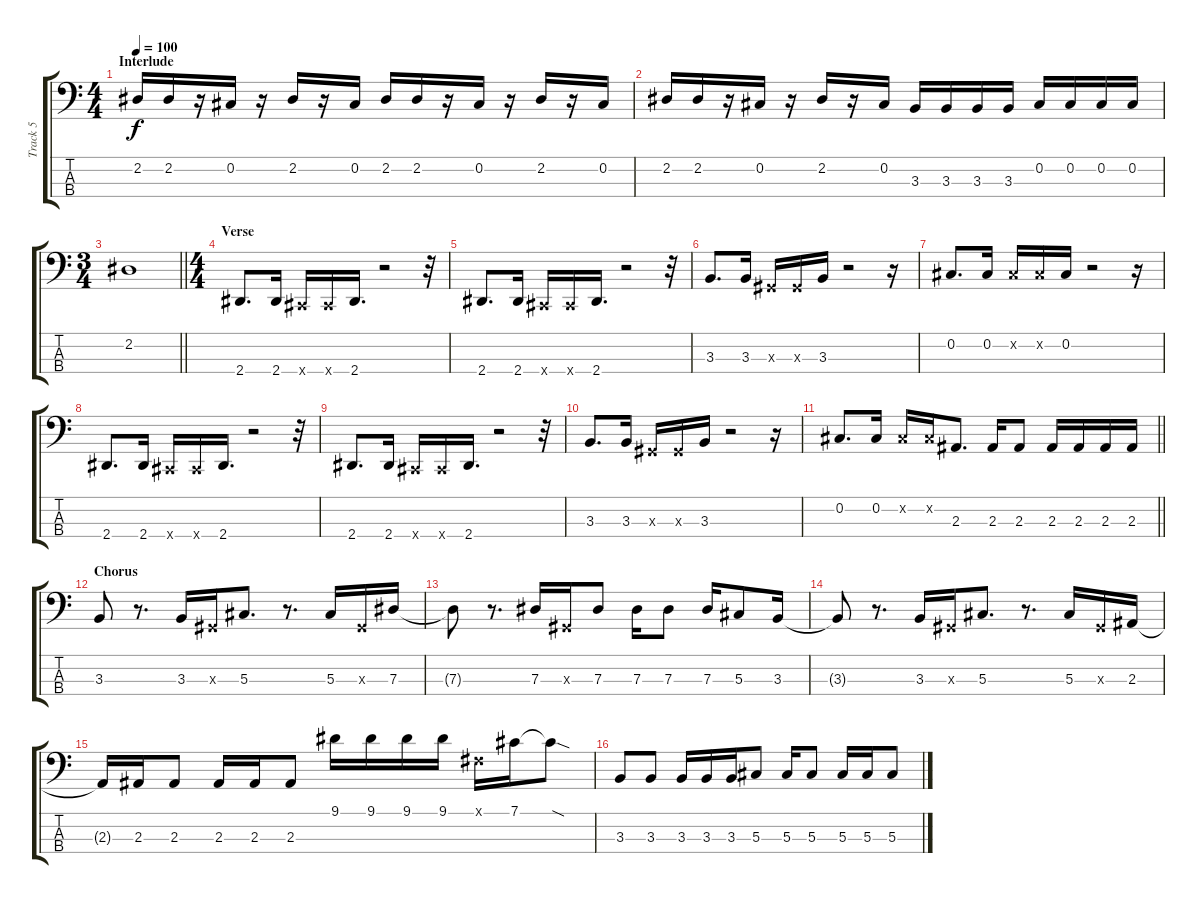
\track ("Track 5" "Track 5") {instrument electricbassfinger}
\staff {score tabs}
\tuning (Gb2 Db2 Ab1 Db1) {hide}
\ts (4 4)
\section ("" "Interlude")
\tempo 100
\clef f4
\ks c
2.2.16{dy f} 2.2.16 r.16 0.2.16 r.16 2.2.16 r.16 0.2.16 2.2.16 2.2.16 r.16 0.2.16 r.16 2.2.16 r.16 0.2.16 |
2.2.16 2.2.16 r.16 0.2.16 r.16 2.2.16 r.16 0.2.16 3.3.16 3.3.16 3.3.16 3.3.16 0.2.16 0.2.16 0.2.16 0.2.16 |
\ts (3 4)
\barLineRight lightlight
2.2.1 |
\ts (4 4)
\section ("" "Verse")
2.4.8{d} 2.4.16 0.4{x}.16 0.4{x}.16 2.4.16{d} r.2 r.32 |
2.4.8{d} 2.4.16 0.4{x}.16 0.4{x}.16 2.4.16{d} r.2 r.32 |
3.3.8{d} 3.3.16 0.3{x}.16 0.3{x}.16 3.3.16 r.2 r.16 |
0.2.8{d} 0.2.16 0.2{x}.16 0.2{x}.16 0.2.16 r.2 r.16 |
2.4.8{d} 2.4.16 0.4{x}.16 0.4{x}.16 2.4.16{d} r.2 r.32 |
2.4.8{d} 2.4.16 0.4{x}.16 0.4{x}.16 2.4.16{d} r.2 r.32 |
3.3.8{d} 3.3.16 0.3{x}.16 0.3{x}.16 3.3.16 r.2 r.16 |
\barLineRight lightlight
0.2.8{d} 0.2.16 0.2{x}.16 0.2{x}.16 2.3.8{d} 2.3.16 2.3.8 2.3.16 2.3.16 2.3.16 2.3.16 |
\section ("" "Chorus")
3.3.8 r.8{d} 3.3.16 0.3{x}.16 5.3.8{d} r.8{d} 5.3.16 0.3{x}.16 7.3.16 |
7.3{t}.8 r.8{d} 7.3.16 0.3{x}.16 7.3.8 7.3.16 7.3.8 7.3.16 5.3.8 3.3.16 |
3.3{t}.8 r.8{d} 3.3.16 0.3{x}.16 5.3.8{d} r.8{d} 5.3.16 0.3{x}.16 2.3.16 |
2.3{t}.16 2.3.16 2.3.8 2.3.16 2.3.16 2.3.8 9.1.16 9.1.16 9.1.16 9.1.16 0.1{x}.16 7.1.16 7.1{sod t}.8 |
3.3.8 3.3.8 3.3.16 3.3.16 3.3.16 5.3.8 5.3.16 5.3.8 5.3.16 5.3.16 5.3.8
